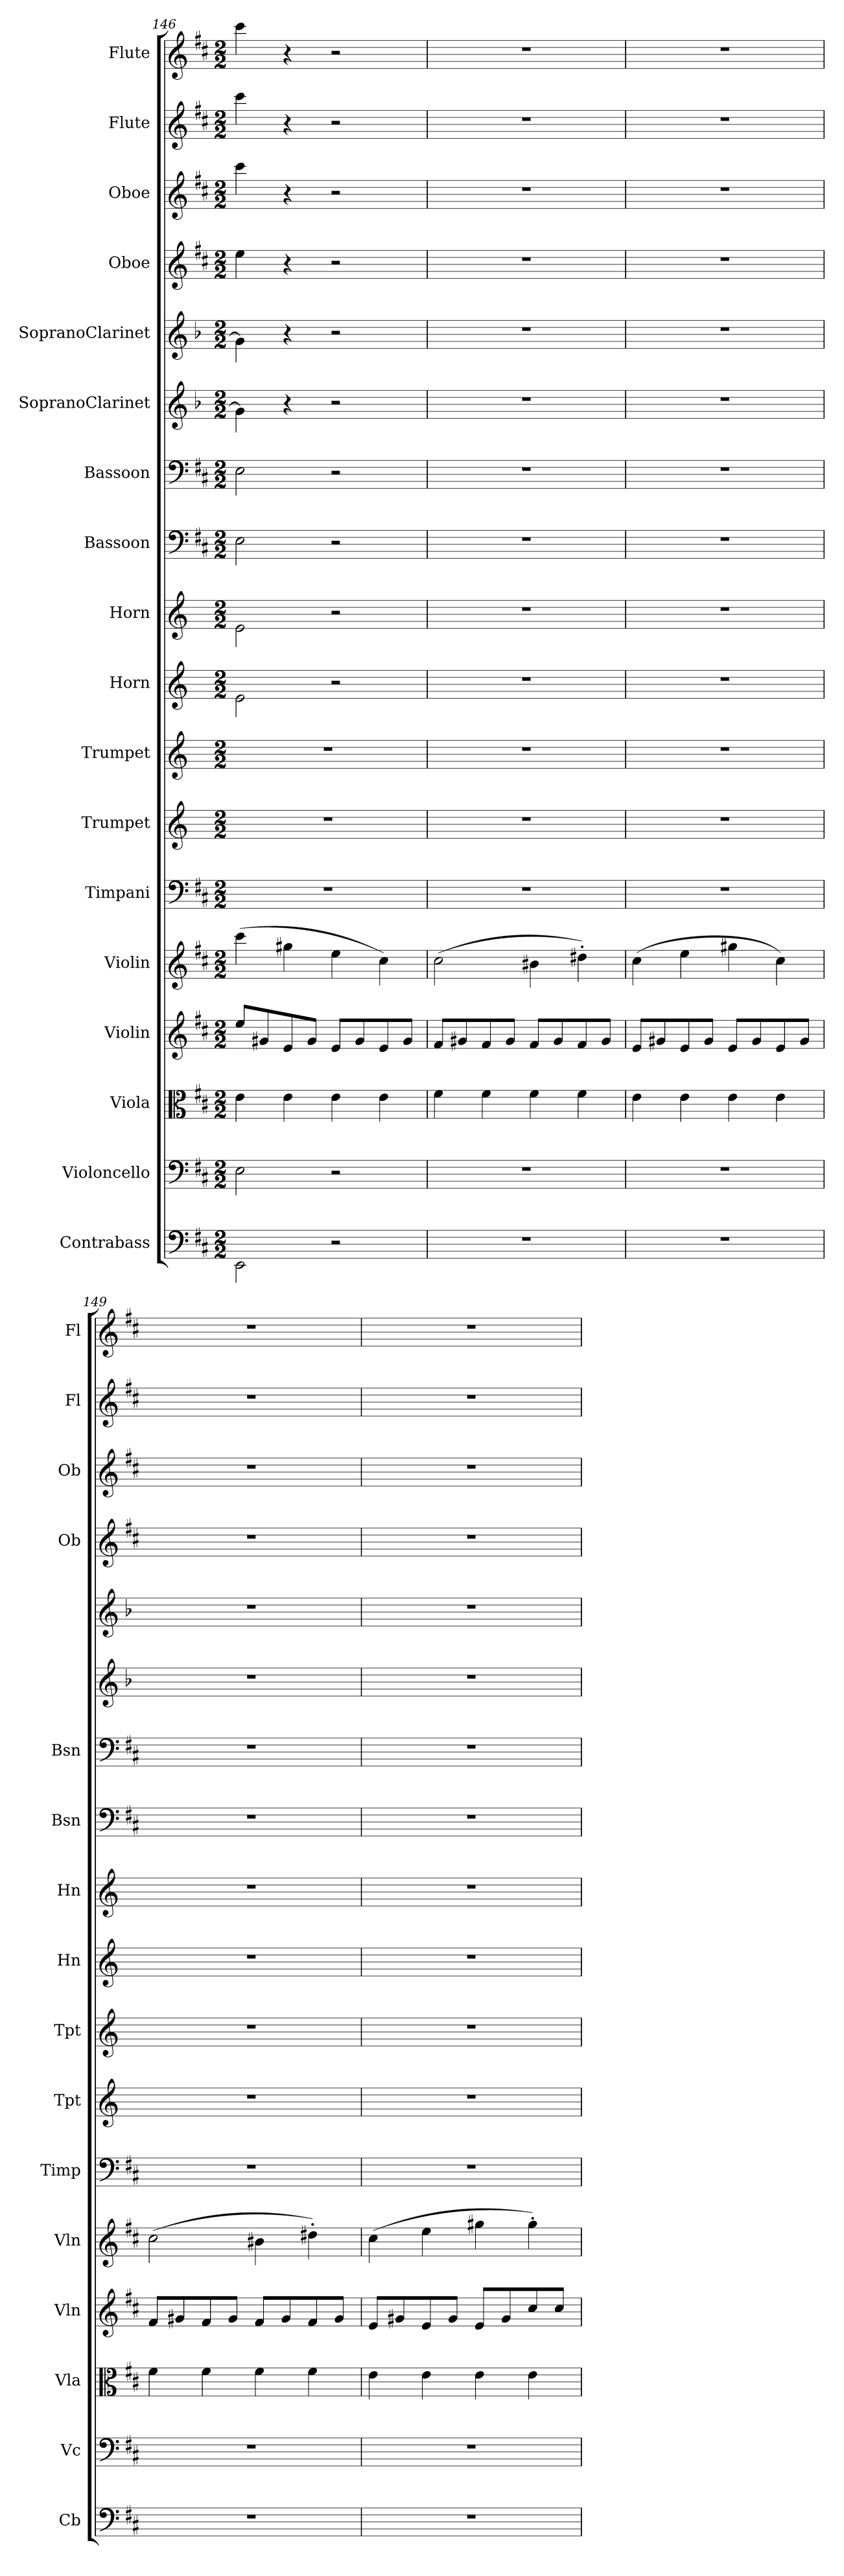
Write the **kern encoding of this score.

**kern	**kern	**kern	**kern	**kern	**kern	**kern	**kern	**kern	**kern	**kern	**kern	**kern	**kern	**kern	**kern	**kern	**kern
*part18	*part17	*part16	*part15	*part14	*part13	*part12	*part11	*part10	*part9	*part8	*part7	*part6	*part5	*part4	*part3	*part2	*part1
*staff18	*staff17	*staff16	*staff15	*staff14	*staff13	*staff12	*staff11	*staff10	*staff9	*staff8	*staff7	*staff6	*staff5	*staff4	*staff3	*staff2	*staff1
*I"Contrabass	*I"Violoncello	*I"Viola	*I"Violin	*I"Violin	*I"Timpani	*I"Trumpet	*I"Trumpet	*I"Horn	*I"Horn	*I"Bassoon	*I"Bassoon	*I"SopranoClarinet	*I"SopranoClarinet	*I"Oboe	*I"Oboe	*I"Flute	*I"Flute
*I'Cb	*I'Vc	*I'Vla	*I'Vln	*I'Vln	*I'Timp	*I'Tpt	*I'Tpt	*I'Hn	*I'Hn	*I'Bsn	*I'Bsn	*	*	*I'Ob	*I'Ob	*I'Fl	*I'Fl
*clefF4	*clefF4	*clefC3	*clefG2	*clefG2	*clefF4	*clefG2	*clefG2	*clefG2	*clefG2	*clefF4	*clefF4	*clefG2	*clefG2	*clefG2	*clefG2	*clefG2	*clefG2
*k[f#c#]	*k[f#c#]	*k[f#c#]	*k[f#c#]	*k[f#c#]	*k[f#c#]	*k[]	*k[]	*k[]	*k[]	*k[f#c#]	*k[f#c#]	*k[b-]	*k[b-]	*k[f#c#]	*k[f#c#]	*k[f#c#]	*k[f#c#]
*M2/2	*M2/2	*M2/2	*M2/2	*M2/2	*M2/2	*M2/2	*M2/2	*M2/2	*M2/2	*M2/2	*M2/2	*M2/2	*M2/2	*M2/2	*M2/2	*M2/2	*M2/2
=146	=146	=146	=146	=146	=146	=146	=146	=146	=146	=146	=146	=146	=146	=146	=146	=146	=146
2EE\	2E\	4e\	8ee/L	(4ccc#\	1r	1r	1r	2e\	2e\	2E\	2E\	4g#\]	4g#\]	4ee\	4ccc#\	4ccc#\	4ccc#\
.	.	.	8g#X/	.	.	.	.	.	.	.	.	.	.	.	.	.	.
.	.	4e\	8e/	4gg#X\	.	.	.	.	.	.	.	4r	4r	4r	4r	4r	4r
.	.	.	8g#/J	.	.	.	.	.	.	.	.	.	.	.	.	.	.
2r	2r	4e\	8e/L	4ee\	.	.	.	2r	2r	2r	2r	2r	2r	2r	2r	2r	2r
.	.	.	8g#/	.	.	.	.	.	.	.	.	.	.	.	.	.	.
.	.	4e\	8e/	4cc#\)	.	.	.	.	.	.	.	.	.	.	.	.	.
.	.	.	8g#/J	.	.	.	.	.	.	.	.	.	.	.	.	.	.
=147	=147	=147	=147	=147	=147	=147	=147	=147	=147	=147	=147	=147	=147	=147	=147	=147	=147
1r	1r	4f#\	8f#/L	(2cc#\	1r	1r	1r	1r	1r	1r	1r	1r	1r	1r	1r	1r	1r
.	.	.	8g#X/	.	.	.	.	.	.	.	.	.	.	.	.	.	.
.	.	4f#\	8f#/	.	.	.	.	.	.	.	.	.	.	.	.	.	.
.	.	.	8g#/J	.	.	.	.	.	.	.	.	.	.	.	.	.	.
.	.	4f#\	8f#/L	4b#X\	.	.	.	.	.	.	.	.	.	.	.	.	.
.	.	.	8g#/	.	.	.	.	.	.	.	.	.	.	.	.	.	.
.	.	4f#\	8f#/	4dd#X'\)	.	.	.	.	.	.	.	.	.	.	.	.	.
.	.	.	8g#/J	.	.	.	.	.	.	.	.	.	.	.	.	.	.
=148	=148	=148	=148	=148	=148	=148	=148	=148	=148	=148	=148	=148	=148	=148	=148	=148	=148
1r	1r	4e\	8e/L	(4cc#\	1r	1r	1r	1r	1r	1r	1r	1r	1r	1r	1r	1r	1r
.	.	.	8g#X/	.	.	.	.	.	.	.	.	.	.	.	.	.	.
.	.	4e\	8e/	4ee\	.	.	.	.	.	.	.	.	.	.	.	.	.
.	.	.	8g#/J	.	.	.	.	.	.	.	.	.	.	.	.	.	.
.	.	4e\	8e/L	4gg#X\	.	.	.	.	.	.	.	.	.	.	.	.	.
.	.	.	8g#/	.	.	.	.	.	.	.	.	.	.	.	.	.	.
.	.	4e\	8e/	4cc#\)	.	.	.	.	.	.	.	.	.	.	.	.	.
.	.	.	8g#/J	.	.	.	.	.	.	.	.	.	.	.	.	.	.
=149	=149	=149	=149	=149	=149	=149	=149	=149	=149	=149	=149	=149	=149	=149	=149	=149	=149
1r	1r	4f#\	8f#/L	(2cc#\	1r	1r	1r	1r	1r	1r	1r	1r	1r	1r	1r	1r	1r
.	.	.	8g#X/	.	.	.	.	.	.	.	.	.	.	.	.	.	.
.	.	4f#\	8f#/	.	.	.	.	.	.	.	.	.	.	.	.	.	.
.	.	.	8g#/J	.	.	.	.	.	.	.	.	.	.	.	.	.	.
.	.	4f#\	8f#/L	4b#X\	.	.	.	.	.	.	.	.	.	.	.	.	.
.	.	.	8g#/	.	.	.	.	.	.	.	.	.	.	.	.	.	.
.	.	4f#\	8f#/	4dd#X'\)	.	.	.	.	.	.	.	.	.	.	.	.	.
.	.	.	8g#/J	.	.	.	.	.	.	.	.	.	.	.	.	.	.
=150	=150	=150	=150	=150	=150	=150	=150	=150	=150	=150	=150	=150	=150	=150	=150	=150	=150
1r	1r	4e\	8e/L	(4cc#\	1r	1r	1r	1r	1r	1r	1r	1r	1r	1r	1r	1r	1r
.	.	.	8g#X/	.	.	.	.	.	.	.	.	.	.	.	.	.	.
.	.	4e\	8e/	4ee\	.	.	.	.	.	.	.	.	.	.	.	.	.
.	.	.	8g#/J	.	.	.	.	.	.	.	.	.	.	.	.	.	.
.	.	4e\	8e/L	4gg#X\	.	.	.	.	.	.	.	.	.	.	.	.	.
.	.	.	8g#/	.	.	.	.	.	.	.	.	.	.	.	.	.	.
.	.	4e\	8cc#/	4gg#'\)	.	.	.	.	.	.	.	.	.	.	.	.	.
.	.	.	8cc#/J	.	.	.	.	.	.	.	.	.	.	.	.	.	.
=	=	=	=	=	=	=	=	=	=	=	=	=	=	=	=	=	=
*-	*-	*-	*-	*-	*-	*-	*-	*-	*-	*-	*-	*-	*-	*-	*-	*-	*-
